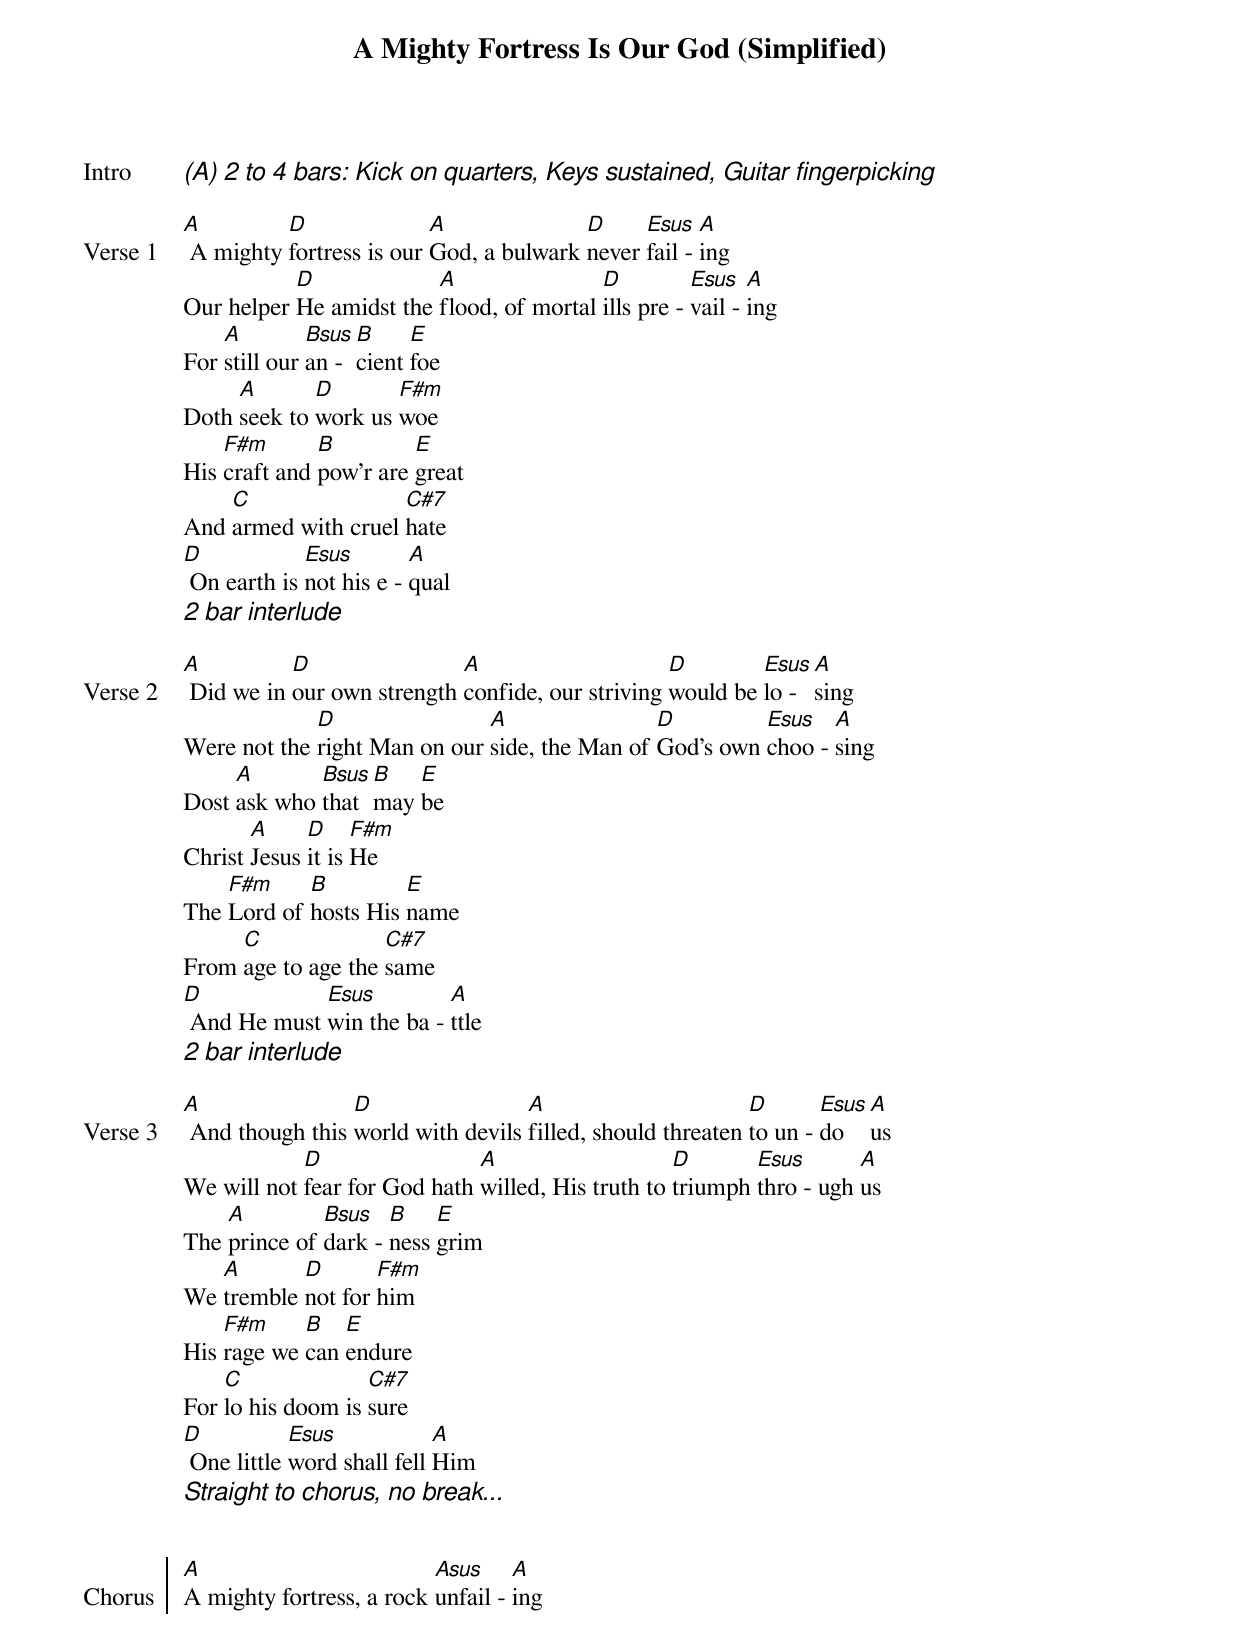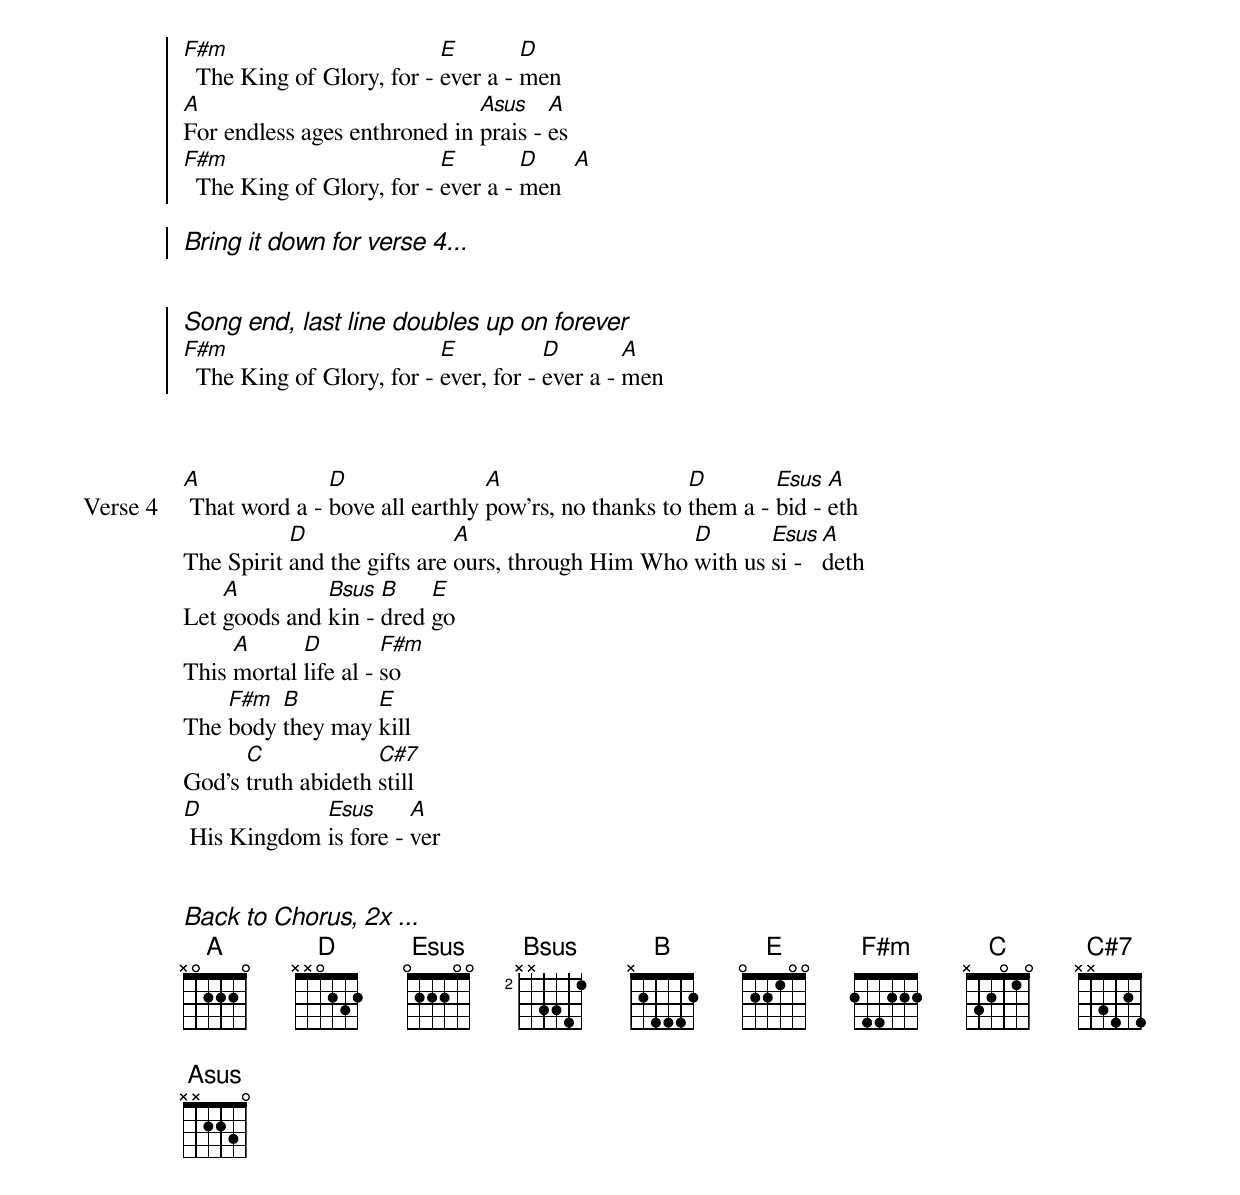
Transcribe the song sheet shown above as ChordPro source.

{title: A Mighty Fortress Is Our God (Simplified)}
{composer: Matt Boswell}
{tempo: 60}
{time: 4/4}
{transpose: }
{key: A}

{start_of_verse: Intro}
{ci: (A) 2 to 4 bars: Kick on quarters, Keys sustained, Guitar fingerpicking}
{end_of_verse: Intro}

{start_of_verse: Verse 1}
[A] A mighty [D]fortress is our [A]God, a bulwark [D]never [Esus]fail - [A]ing
Our helper [D]He amidst the [A]flood, of mortal [D]ills pre - [Esus]vail - [A]ing
For [A]still our [Bsus]an - [B]cient [E]foe
Doth [A]seek to [D]work us [F#m]woe
His [F#m]craft and [B]pow'r are [E]great
And [C]armed with cruel [C#7]hate
[D] On earth is [Esus]not his e - [A]qual
{ci: 2 bar interlude}
{end_of_verse: Verse 1}

{start_of_verse: Verse 2}
[A] Did we in [D]our own strength [A]confide, our striving [D]would be [Esus]lo - [A]sing
Were not the [D]right Man on our [A]side, the Man of [D]God's own [Esus]choo - [A]sing
Dost [A]ask who [Bsus]that [B]may [E]be
Christ [A]Jesus [D]it is [F#m]He
The [F#m]Lord of [B]hosts His [E]name
From [C]age to age the [C#7]same
[D] And He must [Esus]win the ba - [A]ttle
{ci: 2 bar interlude}
{end_of_verse: Verse 2}

{start_of_verse: Verse 3}
[A] And though this [D]world with devils [A]filled, should threaten [D]to un - [Esus]do [A]us
We will not [D]fear for God hath [A]willed, His truth to [D]triumph [Esus]thro - ugh [A]us
The [A]prince of [Bsus]dark - [B]ness [E]grim
We [A]tremble [D]not for [F#m]him
His [F#m]rage we [B]can [E]endure
For [C]lo his doom is [C#7]sure
[D] One little [Esus]word shall fell [A]Him
{ci: Straight to chorus, no break...}
{end_of_verse: Verse 3}


{soc: Chorus}
[A]A mighty fortress, a rock [Asus]unfail - [A]ing
[F#m]  The King of Glory, for - [E]ever a - [D]men
[A]For endless ages enthroned in [Asus]prais - [A]es
[F#m]  The King of Glory, for - [E]ever a - [D]men  [A]

{ci: Bring it down for verse 4...}


{ci: Song end, last line doubles up on forever}
[F#m]  The King of Glory, for - [E]ever, for - [D]ever a - [A]men
{eoc: Chorus}



{start_of_verse: Verse 4}
[A] That word a - [D]bove all earthly [A]pow'rs, no thanks to [D]them a - [Esus]bid - [A]eth
The Spirit [D]and the gifts are [A]ours, through Him Who [D]with us [Esus]si - [A]deth
Let [A]goods and [Bsus]kin - [B]dred [E]go
This [A]mortal [D]life al - [F#m]so
The [F#m]body [B]they may [E]kill
God's [C]truth abideth [C#7]still
[D] His Kingdom [Esus]is fore - [A]ver
{end_of_verse: Verse 4}


{ci: Back to Chorus, 2x ...}
